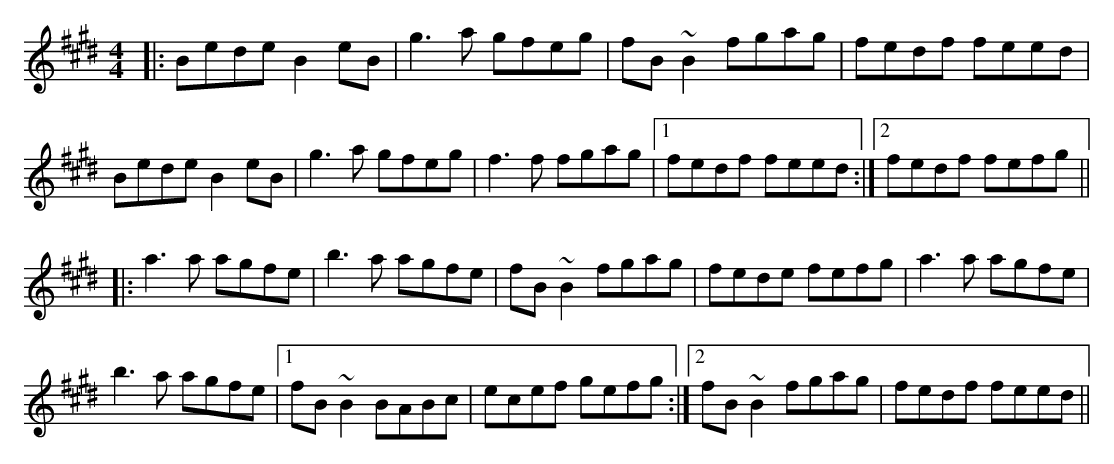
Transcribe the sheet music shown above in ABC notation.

X:1
M:4/4
K:E
|: Bede B2 eB | g3 a gfeg | fB ~B2 fgag | fedf feed |
Bede B2 eB | g3 a gfeg | f3 f fgag |1 fedf feed:|2 fedf fefg ||
|: a3 a agfe | b3 a agfe |fB ~B2 fgag |fede fefg| a3 a agfe |
b3 a agfe |1 fB ~B2 BABc |ecef gefg :|2 fB ~B2 fgag |fedf feed||
